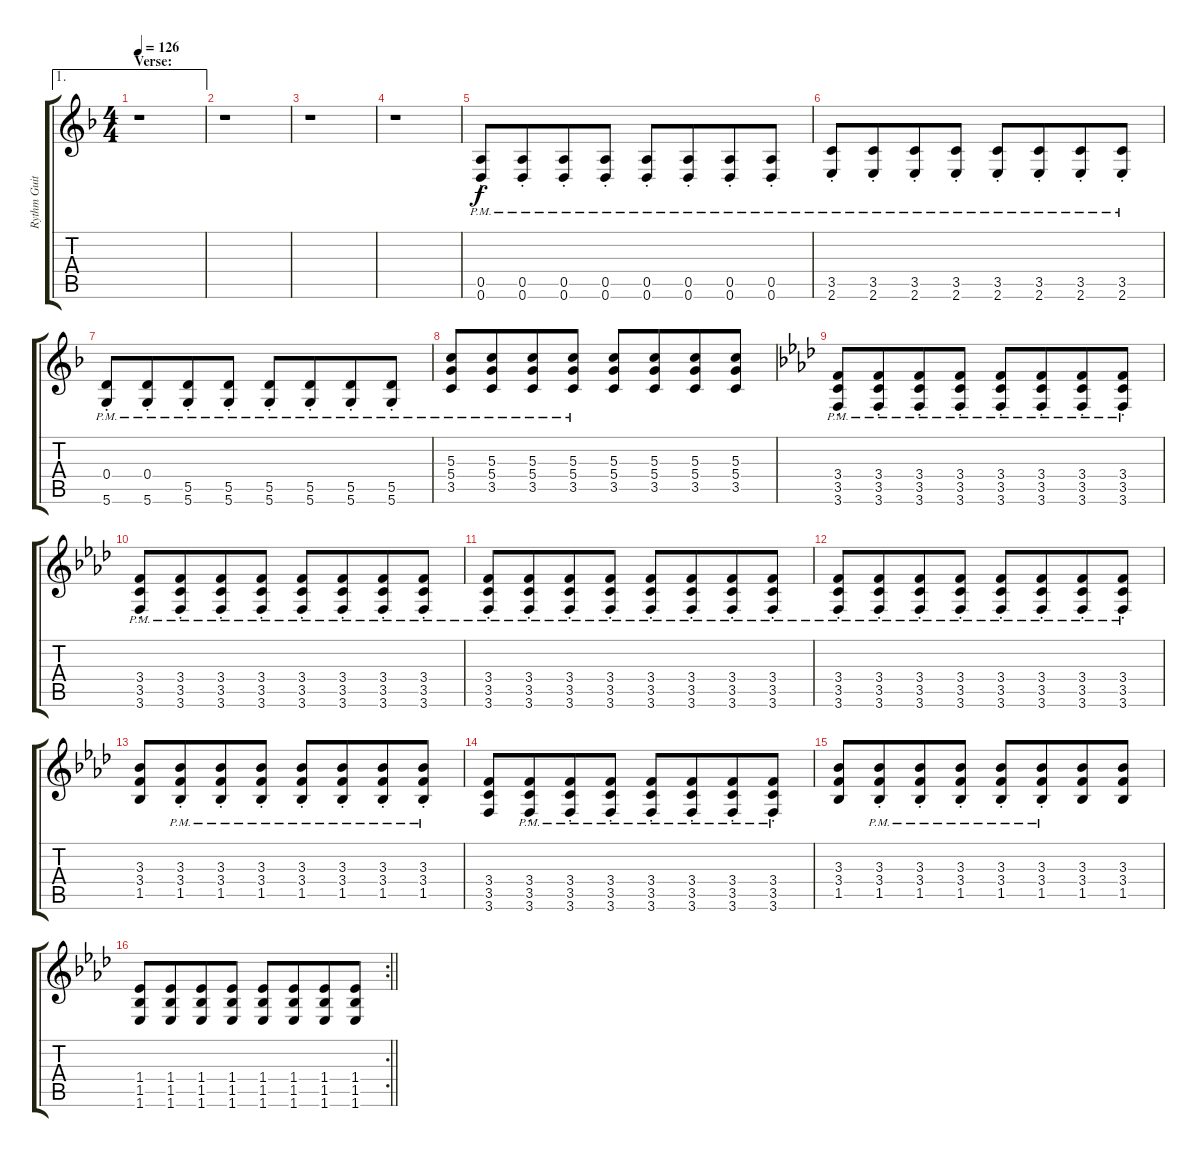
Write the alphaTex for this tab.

\track ("Rythm Guitar" "Rythm Guit") {instrument distortionguitar}
\staff {score tabs}
\tuning (E4 B3 G3 D3 A2 D2) {hide}
\ae 1
\ts (4 4)
\section ("" "Verse:")
\tempo 126
\clef g2
\ks dminor
r.1{dy f} |
r.1 |
r.1 |
r.1 |
(0.5{pm st} 0.6{pm st}).8 (0.5{pm st} 0.6{pm st}).8{beam merge} (0.5{pm st} 0.6{pm st}).8 (0.5{pm st} 0.6{pm st}).8 (0.5{pm st} 0.6{pm st}).8 (0.5{pm st} 0.6{pm st}).8{beam merge} (0.5{pm st} 0.6{pm st}).8 (0.5{pm st} 0.6{pm st}).8 |
(3.5{pm st} 2.6{pm st}).8 (3.5{pm st} 2.6{pm st}).8{beam merge} (3.5{pm st} 2.6{pm st}).8 (3.5{pm st} 2.6{pm st}).8 (3.5{pm st} 2.6{pm st}).8 (3.5{pm st} 2.6{pm st}).8{beam merge} (3.5{pm st} 2.6{pm st}).8 (3.5{pm st} 2.6{pm st}).8 |
(0.4{pm st} 5.6{pm st}).8 (0.4{pm st} 5.6{pm st}).8{beam merge} (5.5{pm st} 5.6{pm st}).8 (5.5{pm st} 5.6{pm st}).8 (5.5{pm st} 5.6{pm st}).8 (5.5{pm st} 5.6{pm st}).8{beam merge} (5.5{pm st} 5.6{pm st}).8 (5.5{pm st} 5.6{pm st}).8 |
(5.3{pm} 5.4{pm} 3.5{pm}).8 (5.3{pm} 5.4{pm} 3.5{pm}).8{beam merge} (5.3{pm} 5.4{pm} 3.5{pm}).8 (5.3{pm} 5.4{pm} 3.5{pm}).8 (5.3 5.4 3.5).8 (5.3 5.4 3.5).8{beam merge} (5.3 5.4 3.5).8 (5.3 5.4 3.5).8 |
\ks fminor
(3.4{pm st} 3.5{pm st} 3.6{pm st}).8 (3.4{pm st} 3.5{pm st} 3.6{pm st}).8{beam merge} (3.4{pm st} 3.5{pm st} 3.6{pm st}).8 (3.4{pm st} 3.5{pm st} 3.6{pm st}).8 (3.4{pm st} 3.5{pm st} 3.6{pm st}).8 (3.4{pm st} 3.5{pm st} 3.6{pm st}).8{beam merge} (3.4{pm st} 3.5{pm st} 3.6{pm st}).8 (3.4{pm st} 3.5{pm st} 3.6{pm st}).8 |
(3.4{pm st} 3.5{pm st} 3.6{pm st}).8 (3.4{pm st} 3.5{pm st} 3.6{pm st}).8{beam merge} (3.4{pm st} 3.5{pm st} 3.6{pm st}).8 (3.4{pm st} 3.5{pm st} 3.6{pm st}).8 (3.4{pm st} 3.5{pm st} 3.6{pm st}).8 (3.4{pm st} 3.5{pm st} 3.6{pm st}).8{beam merge} (3.4{pm st} 3.5{pm st} 3.6{pm st}).8 (3.4{pm st} 3.5{pm st} 3.6{pm st}).8 |
(3.4{pm st} 3.5{pm st} 3.6{pm st}).8 (3.4{pm st} 3.5{pm st} 3.6{pm st}).8{beam merge} (3.4{pm st} 3.5{pm st} 3.6{pm st}).8 (3.4{pm st} 3.5{pm st} 3.6{pm st}).8 (3.4{pm st} 3.5{pm st} 3.6{pm st}).8 (3.4{pm st} 3.5{pm st} 3.6{pm st}).8{beam merge} (3.4{pm st} 3.5{pm st} 3.6{pm st}).8 (3.4{pm st} 3.5{pm st} 3.6{pm st}).8 |
(3.4{pm st} 3.5{pm st} 3.6{pm st}).8 (3.4{pm st} 3.5{pm st} 3.6{pm st}).8{beam merge} (3.4{pm st} 3.5{pm st} 3.6{pm st}).8 (3.4{pm st} 3.5{pm st} 3.6{pm st}).8 (3.4{pm st} 3.5{pm st} 3.6{pm st}).8 (3.4{pm st} 3.5{pm st} 3.6{pm st}).8{beam merge} (3.4{pm st} 3.5{pm st} 3.6{pm st}).8 (3.4{pm st} 3.5{pm st} 3.6{pm st}).8 |
(3.3 3.4 1.5).8 (3.3{pm st} 3.4{pm st} 1.5{pm st}).8{beam merge} (3.3{pm st} 3.4{pm st} 1.5{pm st}).8 (3.3{pm st} 3.4{pm st} 1.5{pm st}).8 (3.3{pm st} 3.4{pm st} 1.5{pm st}).8 (3.3{pm st} 3.4{pm st} 1.5{pm st}).8{beam merge} (3.3{pm st} 3.4{pm st} 1.5{pm st}).8 (3.3{pm st} 3.4{pm st} 1.5{pm st}).8 |
(3.4 3.5 3.6).8 (3.4{pm st} 3.5{pm st} 3.6{pm st}).8{beam merge} (3.4{pm st} 3.5{pm st} 3.6{pm st}).8 (3.4{pm st} 3.5{pm st} 3.6{pm st}).8 (3.4{pm st} 3.5{pm st} 3.6{pm st}).8 (3.4{pm st} 3.5{pm st} 3.6{pm st}).8{beam merge} (3.4{pm st} 3.5{pm st} 3.6{pm st}).8 (3.4{pm st} 3.5{pm st} 3.6{pm st}).8 |
(3.3 3.4 1.5).8 (3.3{pm st} 3.4{pm st} 1.5{pm st}).8{beam merge} (3.3{pm st} 3.4{pm st} 1.5{pm st}).8 (3.3{pm st} 3.4{pm st} 1.5{pm st}).8 (3.3{pm st} 3.4{pm st} 1.5{pm st}).8 (3.3{pm st} 3.4{pm st} 1.5{pm st}).8{beam merge} (3.3 3.4 1.5).8 (3.3 3.4 1.5).8 |
\rc 2
\barLineRight lightlight
(1.4 1.5 1.6).8 (1.4 1.5 1.6).8{beam merge} (1.4 1.5 1.6).8 (1.4 1.5 1.6).8 (1.4 1.5 1.6).8 (1.4 1.5 1.6).8{beam merge} (1.4 1.5 1.6).8 (1.4 1.5 1.6).8
